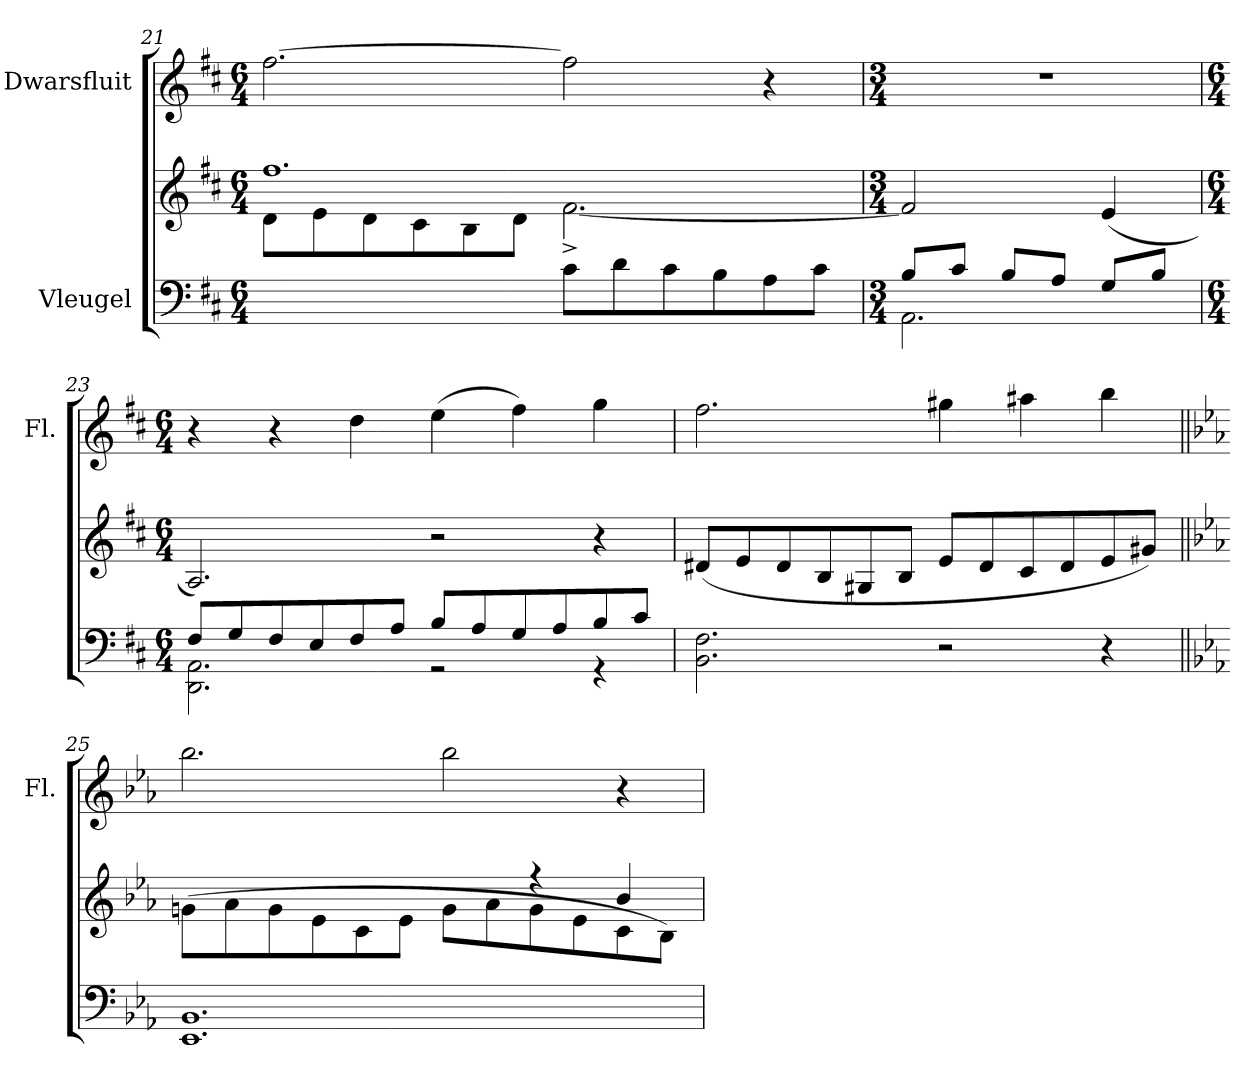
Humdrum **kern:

**kern	**kern	**kern
*part2	*part2	*part1
*staff3	*staff2	*staff1
*I"Vleugel	*	*I"Dwarsfluit
*	*	*I'Fl.
*clefF4	*clefG2	*clefG2
*k[f#c#]	*k[f#c#]	*k[f#c#]
*M6/4	*M6/4	*M6/4
=21	=21	=21
*	*^	*
*	*	*^	*
2.ryy	1.ff#	2.ryy	(8d\L	[2.ff#\
.	.	.	8e\	.
.	.	.	8d\	.
.	.	.	8c#\	.
.	.	.	8B\	.
.	.	.	8d\J	.
8c#\L	.	[2.f#^\	2.ryy	2ff#\]
8d\	.	.	.	.
8c#\	.	.	.	.
8B\	.	.	.	.
8A\	.	.	.	4r
8c#\J)	.	.	.	.
*	*v	*v	*v	*
!!LO:LB:g=z
=22	=22	=22
*M3/4	*M3/4	*M3/4
*^	*	*
8B/L	2.AA\	2f#/]	2.r
8c#/J	.	.	.
8B/L	.	.	.
8A/J	.	.	.
8G/L	.	(4e/	.
8B/J	.	.	.
=23	=23	=23	=23
*M6/4	*	*M6/4	*M6/4
8F#/L	2.DD\ 2.AA\	2.A/)	4r
8G/	.	.	.
8F#/	.	.	4r
8E/	.	.	.
8F#/	.	.	4dd\
8A/J	.	.	.
8B/L	2r	2r	(4ee\
8A/	.	.	.
8G/	.	.	4ff#\)
8A/	.	.	.
8B/	4r	4r	4gg\
8c#/J	.	.	.
*v	*v	*	*
=24	=24	=24
2.BB\ 2.F#\	(8d#X/L	2.ff#\
.	8e/	.
.	8d#/	.
.	8B/	.
.	8G#X/	.
.	8B/J	.
2r	8e/L	4gg#X\
.	8d#/	.
.	8c#/	4aa#X\
.	8d#/	.
4r	8e/	4bb\
.	8g#X/J)	.
!!LO:PB:g=z
=25||	=25||	=25||
*k[b-e-a-]	*k[b-e-a-]	*k[b-e-a-]
*	*^	*
1.EE- 1.BB-	2.ryy	(8gn\L	2.bb-\
.	.	8a-\	.
.	.	8g\	.
.	.	8e-\	.
.	.	8c\	.
.	.	8e-\J	.
.	4ryy	8g\L	2bb-\
.	.	8a-\	.
.	4r	8g\	.
.	.	8e-\	.
.	4b-/	8c\	4r
.	.	8B-\J)	.
*	*v	*v	*
=	=	=
*-	*-	*-
